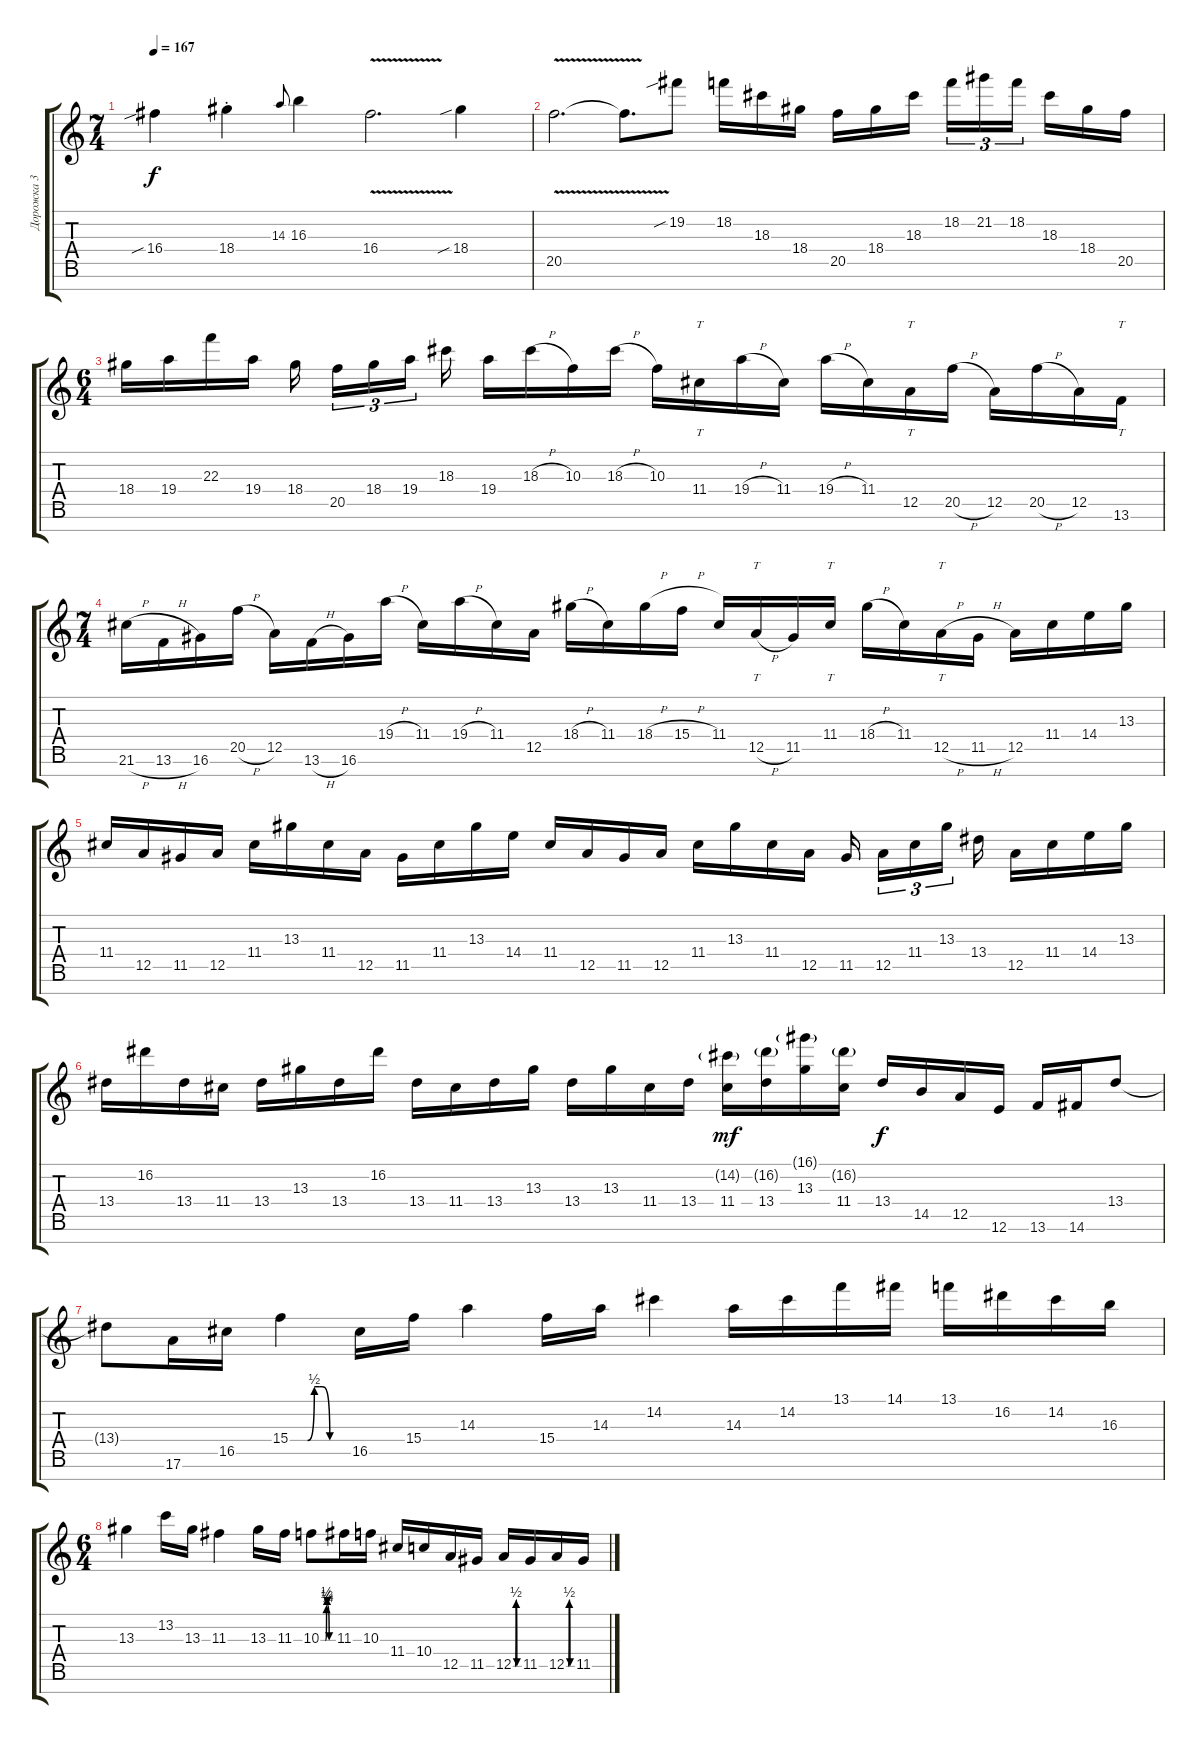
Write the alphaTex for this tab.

\track ("Дорожка 3" "Дорожка 3") {instrument distortionguitar}
\staff {score tabs}
\tuning (E4 B3 G3 D3 A2 E2 B1) {hide}
\ts (7 4)
\tempo 167
\clef g2
\ks c
16.4{sib}.4{dy f} 18.4{st}.4 14.3.8{gr onbeat} 16.3.4 16.4{v}.2{d} 18.4{sib}.4 |
20.5{v}.2{d} 20.5{t}.8{d} 19.2{sib}.8 18.2.16 18.3.16 18.4.16 20.5.16 18.4.16 18.3.16{beam splitsecondary} 18.2.16{tu (3 2)} 21.2.16{tu (3 2)} 18.2.16{tu (3 2) beam splitsecondary} 18.3.16 18.4.16 20.5.16 |
\ts (6 4)
18.4.16 19.4.16 22.3.16 19.4.16 18.4.16{beam splitsecondary} 20.5.16{tu (3 2)} 18.4.16{tu (3 2)} 19.4.16{tu (3 2) beam splitsecondary} 18.3.16 19.4.16 18.3{h}.16 10.3.16 18.3{h}.16 10.3.16 11.4.16{tt} 19.4{h}.16 11.4.16 19.4{h}.16 11.4.16 12.5.16{tt} 20.5{h}.16 12.5.16 20.5{h}.16 12.5.16 13.6.16{tt} |
\ts (7 4)
21.6{h}.16 13.6{h}.16 16.6.16 20.5{h}.16 12.5.16 13.6{h}.16 16.6.16 19.4{h}.16 11.4.16 19.4{h}.16 11.4.16 12.5.16 18.4{h}.16 11.4.16 18.4{h}.16 15.4{h}.16 11.4.16 12.5{h}.16{tt} 11.5.16 11.4.16{tt} 18.4{h}.16 11.4.16 12.5{h}.16{tt} 11.5{h}.16 12.5.16 11.4.16 14.4.16 13.3.16 |
11.4.16 12.5.16 11.5.16 12.5.16 11.4.16 13.3.16 11.4.16 12.5.16 11.5.16 11.4.16 13.3.16 14.4.16 11.4.16 12.5.16 11.5.16 12.5.16 11.4.16 13.3.16 11.4.16 12.5.16 11.5.16{beam splitsecondary} 12.5.16{tu (3 2)} 11.4.16{tu (3 2)} 13.3.16{tu (3 2) beam splitsecondary} 13.4.16 12.5.16 11.4.16 14.4.16 13.3.16 |
13.4.16 16.2.16 13.4.16 11.4.16 13.4.16 13.3.16 13.4.16 16.2.16 13.4.16 11.4.16 13.4.16 13.3.16 13.4.16 13.3.16 11.4.16 13.4.16 (14.2{g} 11.4).16{dy mf} (16.2{g} 13.4).16 (16.1{g} 13.3).16 (16.2{g} 11.4).16 13.4.16{dy f} 14.5.16 12.5.16 12.6.16 13.6.16 14.6.16 13.4.8 |
13.4{t}.8 17.6.16 16.5.16 15.4{be (custom 0 0 14 0 18 0 25 2 30 2 33 2 41 0 46 0 60 0)}.4 16.5.16 15.4.16 14.3.4 15.4.16 14.3.16 14.2.4 14.3.16 14.2.16 13.1.16 14.1.16 13.1.16 16.2.16 14.2.16 16.3.16 |
\ts (6 4)
13.3.4 13.2.16 13.3.16 11.3.4 13.3.16 11.3.16 10.3{be (custom 0 0 22 0 28 1 30 2 32 1 41 0 60 0)}.8 11.3.16 10.3.16 11.4.16 10.4.16 12.5.16 11.5.16 12.5{be (custom 0 0 22 0 30 2 38 0 60 0)}.16 11.5.16 12.5{be (custom 0 0 22 0 30 2 38 0 60 0)}.16 11.5.16
